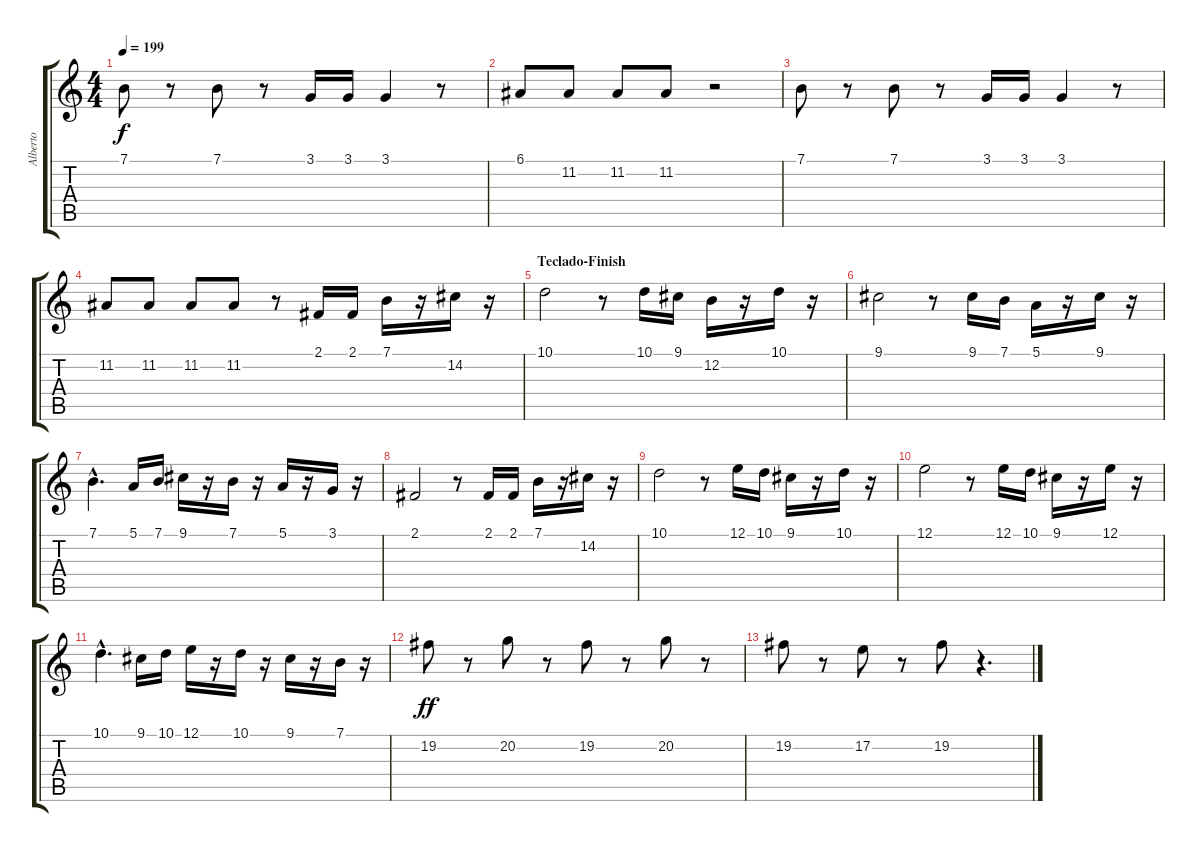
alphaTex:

\track ("Alberto" "Alberto") {instrument trumpet}
\staff {score tabs}
\tuning (E4 B3 G3 D3 A2 E2) {hide}
\ts (4 4)
\tempo 199
\clef g2
\ks c
7.1.8{dy f} r.8 7.1.8 r.8 3.1.16 3.1.16 3.1.4 r.8 |
6.1.8 11.2.8 11.2.8 11.2.8 r.2 |
7.1.8 r.8 7.1.8 r.8 3.1.16 3.1.16 3.1.4 r.8 |
11.2.8 11.2.8 11.2.8 11.2.8 r.8 2.1.16 2.1.16 7.1.16 r.16 14.2.16 r.16 |
\section ("" "Teclado-Finish")
10.1.2 r.8 10.1.16 9.1.16 12.2.16 r.16 10.1.16 r.16 |
9.1.2 r.8 9.1.16 7.1.16 5.1.16 r.16 9.1.16 r.16 |
7.1{hac}.4{d} 5.1.16 7.1.16 9.1.16 r.16 7.1.16 r.16 5.1.16 r.16 3.1.16 r.16 |
2.1.2 r.8 2.1.16 2.1.16 7.1.16 r.16 14.2.16 r.16 |
10.1.2 r.8 12.1.16 10.1.16 9.1.16 r.16 10.1.16 r.16 |
12.1.2 r.8 12.1.16 10.1.16 9.1.16 r.16 12.1.16 r.16 |
10.1{hac}.4{d} 9.1.16 10.1.16 12.1.16 r.16 10.1.16 r.16 9.1.16 r.16 7.1.16 r.16 |
19.2.8{dy ff} r.8 20.2.8 r.8 19.2.8 r.8 20.2.8 r.8 |
19.2.8 r.8 17.2.8 r.8 19.2.8 r.4{d}
